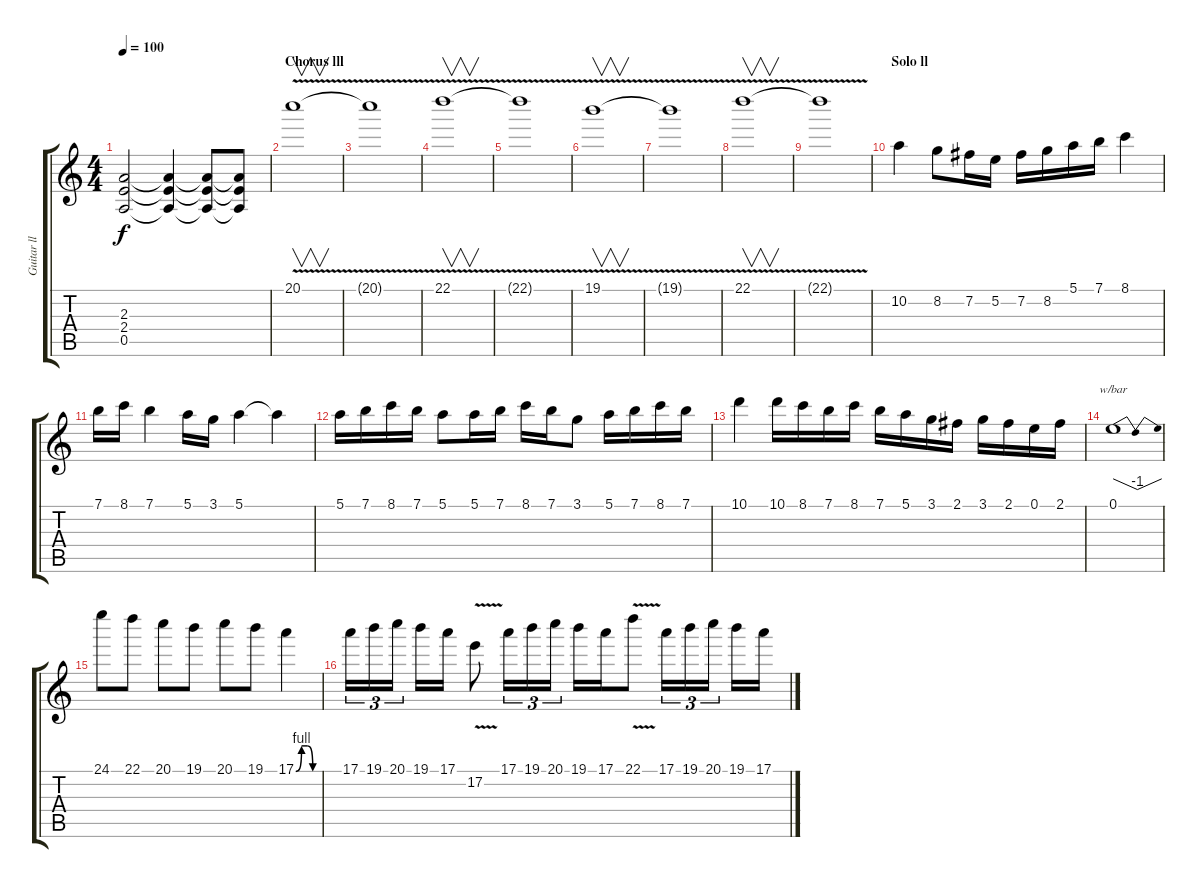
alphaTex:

\track ("Guitar ll" "Guitar ll") {instrument overdrivenguitar}
\staff {score tabs}
\tuning (E4 B3 G3 D3 A2 E2) {hide}
\ts (4 4)
\tempo 100
\clef g2
\ks c
(2.3 2.4 0.5).2{dy f} (2.3{t} 2.4{t} 0.5{t}).4 (2.3{t} 2.4{t} 0.5{t}).8 (2.3{t} 2.4{t} 0.5{t}).8 |
\section ("" "Chorus lll")
20.1{v}.1{v} |
20.1{t}.1 |
22.1{v}.1{v} |
22.1{t}.1 |
19.1{v}.1{v} |
19.1{t}.1 |
22.1{v}.1{v} |
22.1{t}.1 |
\section ("" "Solo ll")
10.2.4 8.2.8 7.2.16 5.2.16 7.2.16 8.2.16 5.1.16 7.1.16 8.1.4 |
7.1.16 8.1.16 7.1.4 5.1.16 3.1.16 5.1.4 5.1{t}.4 |
5.1.16 7.1.16 8.1.16 7.1.16 5.1.8 5.1.16 7.1.16 8.1.16 7.1.16 3.1.8 5.1.16 7.1.16 8.1.16 7.1.16 |
10.1.4 10.1.16 8.1.16 7.1.16 8.1.16 7.1.16 5.1.16 3.1.16 2.1.16 3.1.16 2.1.16 0.1.16 2.1.16 |
0.1.1{tbe (dip default 0 0 30 -4 60 0)} |
24.1.8 22.1.8 20.1.8 19.1.8 20.1.8 19.1.8 17.1{be (custom 0 0 15 4 30 4 45 0 60 0)}.4 |
17.1.16{tu (3 2)} 19.1.16{tu (3 2)} 20.1.16{tu (3 2)} 19.1.16 17.1.16 17.2{v}.8 17.1.16{tu (3 2)} 19.1.16{tu (3 2)} 20.1.16{tu (3 2)} 19.1.16 17.1.16 22.1{v}.8 17.1.16{tu (3 2)} 19.1.16{tu (3 2)} 20.1.16{tu (3 2)} 19.1.16 17.1.16
